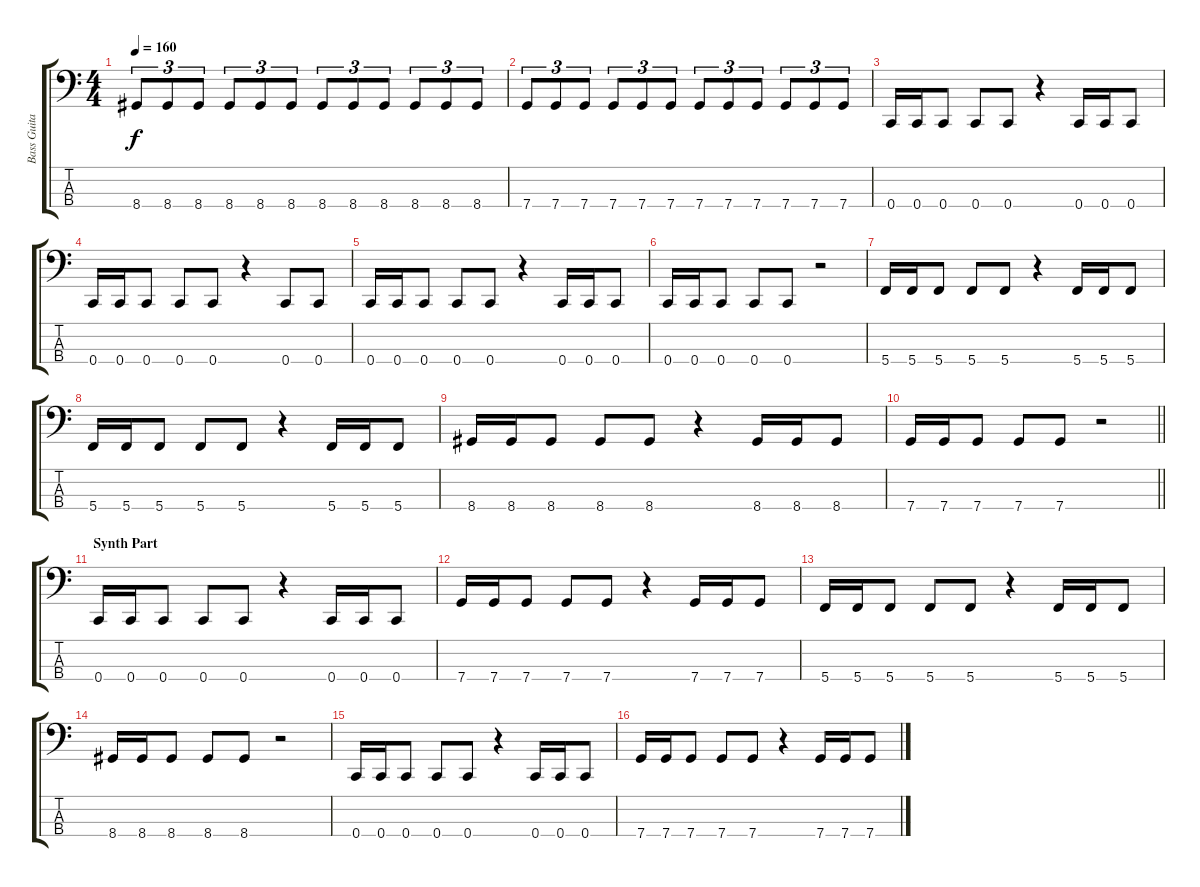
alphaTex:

\track ("Bass Guitar" "Bass Guita") {instrument electricbassfinger}
\staff {score tabs}
\tuning (F2 C2 G1 C1) {hide}
\ts (4 4)
\tempo 160
\clef f4
\ks c
8.4.8{tu (3 2) dy f} 8.4.8{tu (3 2)} 8.4.8{tu (3 2)} 8.4.8{tu (3 2)} 8.4.8{tu (3 2)} 8.4.8{tu (3 2)} 8.4.8{tu (3 2)} 8.4.8{tu (3 2)} 8.4.8{tu (3 2)} 8.4.8{tu (3 2)} 8.4.8{tu (3 2)} 8.4.8{tu (3 2)} |
7.4.8{tu (3 2)} 7.4.8{tu (3 2)} 7.4.8{tu (3 2)} 7.4.8{tu (3 2)} 7.4.8{tu (3 2)} 7.4.8{tu (3 2)} 7.4.8{tu (3 2)} 7.4.8{tu (3 2)} 7.4.8{tu (3 2)} 7.4.8{tu (3 2)} 7.4.8{tu (3 2)} 7.4.8{tu (3 2)} |
0.4.16 0.4.16 0.4.8 0.4.8 0.4.8 r.4 0.4.16 0.4.16 0.4.8 |
0.4.16 0.4.16 0.4.8 0.4.8 0.4.8 r.4 0.4.8 0.4.8 |
0.4.16 0.4.16 0.4.8 0.4.8 0.4.8 r.4 0.4.16 0.4.16 0.4.8 |
0.4.16 0.4.16 0.4.8 0.4.8 0.4.8 r.2 |
5.4.16 5.4.16 5.4.8 5.4.8 5.4.8 r.4 5.4.16 5.4.16 5.4.8 |
5.4.16 5.4.16 5.4.8 5.4.8 5.4.8 r.4 5.4.16 5.4.16 5.4.8 |
8.4.16 8.4.16 8.4.8 8.4.8 8.4.8 r.4 8.4.16 8.4.16 8.4.8 |
\barLineRight lightlight
7.4.16 7.4.16 7.4.8 7.4.8 7.4.8 r.2 |
\section ("" "Synth Part")
0.4.16 0.4.16 0.4.8 0.4.8 0.4.8 r.4 0.4.16 0.4.16 0.4.8 |
7.4.16 7.4.16 7.4.8 7.4.8 7.4.8 r.4 7.4.16 7.4.16 7.4.8 |
5.4.16 5.4.16 5.4.8 5.4.8 5.4.8 r.4 5.4.16 5.4.16 5.4.8 |
8.4.16 8.4.16 8.4.8 8.4.8 8.4.8 r.2 |
0.4.16 0.4.16 0.4.8 0.4.8 0.4.8 r.4 0.4.16 0.4.16 0.4.8 |
7.4.16 7.4.16 7.4.8 7.4.8 7.4.8 r.4 7.4.16 7.4.16 7.4.8
